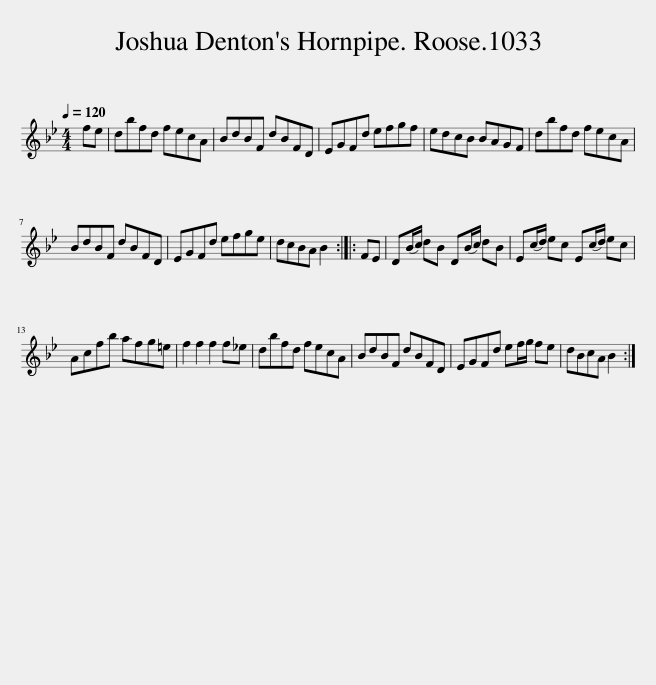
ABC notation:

X:1
L:1/8
Q:1/4=120
M:4/4
I:linebreak $
K:Bb
V:1 treble
V:1
 fe | dbfd fecA | BdBF dBFD | EGFd efgf | edcB BAGF | %5
 dbfd fecA |$ BdBF dBFD | EGFd efge | dcBA B2 :: FE | %10
 D(B/c/) dB D(B/c/) dB | E(c/d/) ec E(c/d/) ec |$ Acfb afg=e | f2 f2 f2 f_e | dbfd fecA | %15
 BdBF dBFD | EGFd ef/g/ fe | dBcA B2 :| %18
